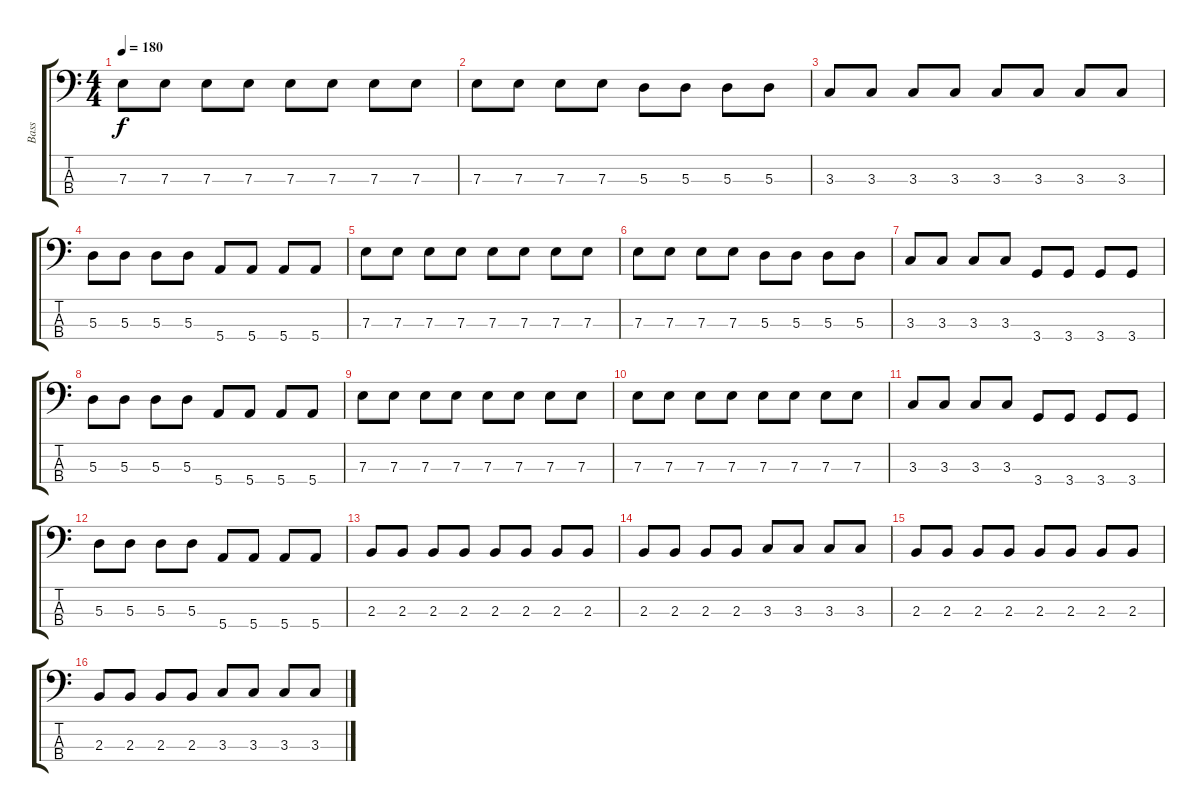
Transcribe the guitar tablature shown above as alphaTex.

\track ("Bass" "Bass") {instrument electricbassfinger}
\staff {score tabs}
\tuning (G2 D2 A1 E1) {hide}
\ts (4 4)
\tempo 180
\clef f4
\ks c
7.3.8{dy f} 7.3.8 7.3.8 7.3.8 7.3.8 7.3.8 7.3.8 7.3.8 |
7.3.8 7.3.8 7.3.8 7.3.8 5.3.8 5.3.8 5.3.8 5.3.8 |
3.3.8 3.3.8 3.3.8 3.3.8 3.3.8 3.3.8 3.3.8 3.3.8 |
5.3.8 5.3.8 5.3.8 5.3.8 5.4.8 5.4.8 5.4.8 5.4.8 |
7.3.8 7.3.8 7.3.8 7.3.8 7.3.8 7.3.8 7.3.8 7.3.8 |
7.3.8 7.3.8 7.3.8 7.3.8 5.3.8 5.3.8 5.3.8 5.3.8 |
3.3.8 3.3.8 3.3.8 3.3.8 3.4.8 3.4.8 3.4.8 3.4.8 |
5.3.8 5.3.8 5.3.8 5.3.8 5.4.8 5.4.8 5.4.8 5.4.8 |
7.3.8 7.3.8 7.3.8 7.3.8 7.3.8 7.3.8 7.3.8 7.3.8 |
7.3.8 7.3.8 7.3.8 7.3.8 7.3.8 7.3.8 7.3.8 7.3.8 |
3.3.8 3.3.8 3.3.8 3.3.8 3.4.8 3.4.8 3.4.8 3.4.8 |
5.3.8 5.3.8 5.3.8 5.3.8 5.4.8 5.4.8 5.4.8 5.4.8 |
2.3.8 2.3.8 2.3.8 2.3.8 2.3.8 2.3.8 2.3.8 2.3.8 |
2.3.8 2.3.8 2.3.8 2.3.8 3.3.8 3.3.8 3.3.8 3.3.8 |
2.3.8 2.3.8 2.3.8 2.3.8 2.3.8 2.3.8 2.3.8 2.3.8 |
2.3.8 2.3.8 2.3.8 2.3.8 3.3.8 3.3.8 3.3.8 3.3.8
